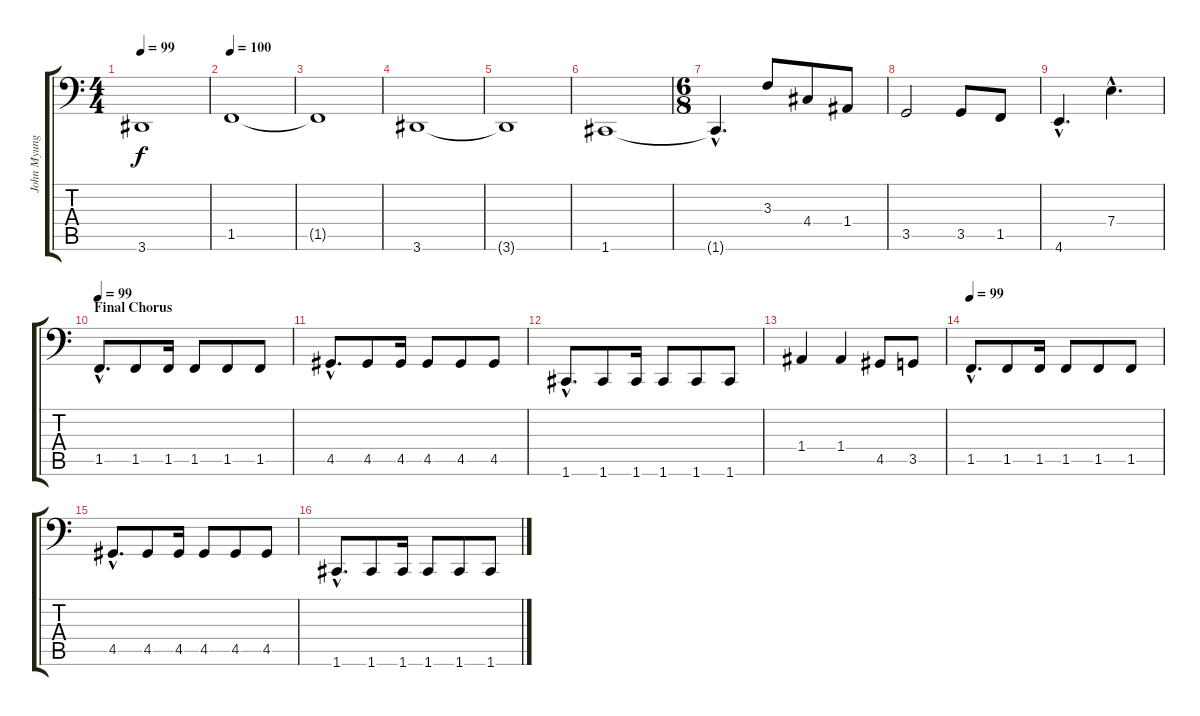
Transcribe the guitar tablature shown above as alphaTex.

\track ("John Myung" "John Myung") {instrument electricbassfinger}
\staff {score tabs}
\tuning (C3 G2 D2 A1 E1 C1) {hide}
\ts (4 4)
\tempo 99
\clef f4
\ks c
3.6{t}.1{dy f} |
\tempo 100
1.5.1 |
1.5{t}.1 |
3.6.1 |
3.6{t}.1 |
1.6.1 |
\ts (6 8)
1.6{hac t}.4{d} 3.3.8 4.4.8 1.4.8 |
3.5.2 3.5.8 1.5.8 |
4.6{hac}.4{d} 7.4{hac}.4{d} |
\section ("" "Final Chorus")
\tempo 99
1.5{hac}.8{d} 1.5.8 1.5.16 1.5.8 1.5.8 1.5.8 |
4.5{hac}.8{d} 4.5.8 4.5.16 4.5.8 4.5.8 4.5.8 |
1.6{hac}.8{d} 1.6.8 1.6.16 1.6.8 1.6.8 1.6.8 |
1.4.4 1.4.4 4.5.8 3.5.8 |
\tempo 99
1.5{hac}.8{d} 1.5.8 1.5.16 1.5.8 1.5.8 1.5.8 |
4.5{hac}.8{d} 4.5.8 4.5.16 4.5.8 4.5.8 4.5.8 |
1.6{hac}.8{d} 1.6.8 1.6.16 1.6.8 1.6.8 1.6.8
